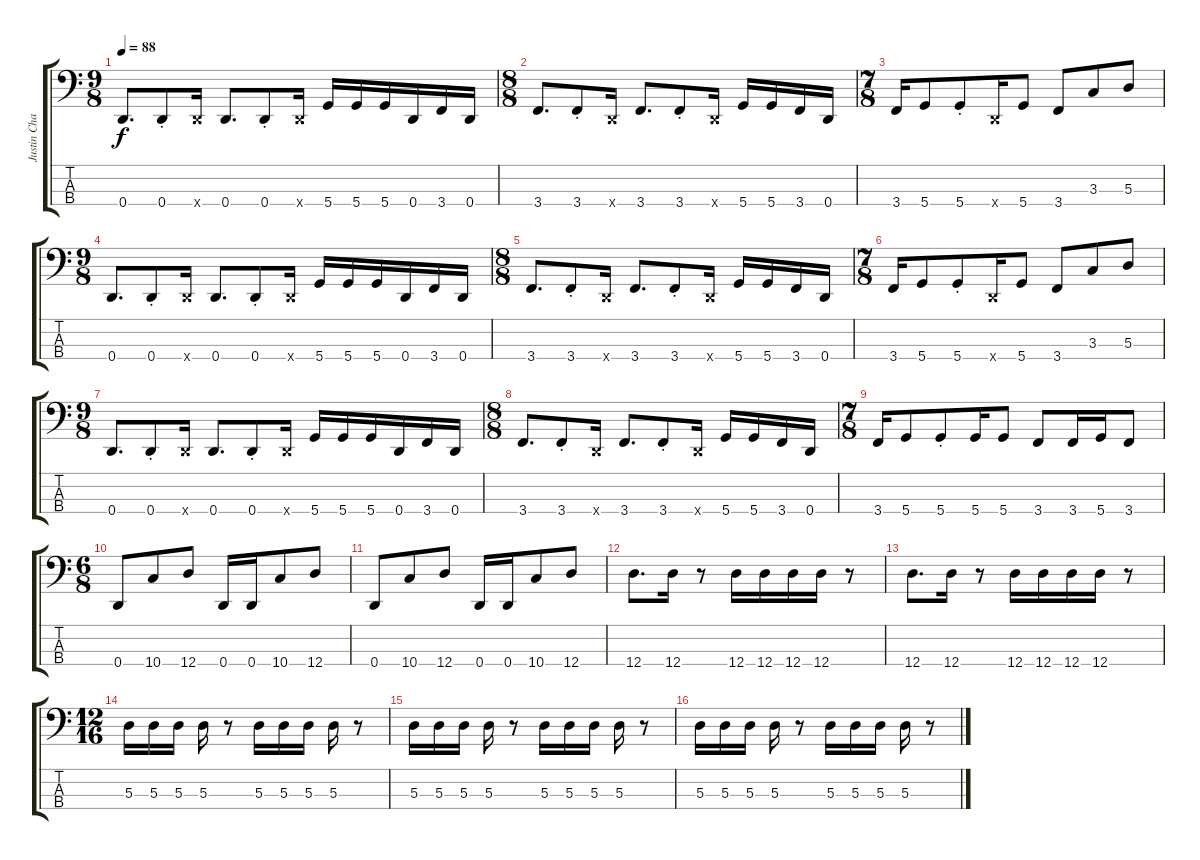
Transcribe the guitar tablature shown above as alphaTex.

\track ("Justin Chancellor" "Justin Cha") {instrument electricbassfinger}
\staff {score tabs}
\tuning (G2 D2 A1 D1) {hide}
\ts (9 8)
\tempo 88
\clef f4
\ks c
0.4.8{d dy f} 0.4{st}.8 0.4{x}.16 0.4.8{d} 0.4{st}.8 0.4{x}.16 5.4.16 5.4.16 5.4.16 0.4.16 3.4.16 0.4.16 |
\ts (8 8)
3.4.8{d} 3.4{st}.8 0.4{x}.16 3.4.8{d} 3.4{st}.8 0.4{x}.16 5.4.16 5.4.16 3.4.16 0.4.16 |
\ts (7 8)
3.4.16 5.4.8 5.4{st}.8 0.4{x}.16 5.4.8 3.4.8 3.3.8 5.3.8 |
\ts (9 8)
0.4.8{d} 0.4{st}.8 0.4{x}.16 0.4.8{d} 0.4{st}.8 0.4{x}.16 5.4.16 5.4.16 5.4.16 0.4.16 3.4.16 0.4.16 |
\ts (8 8)
3.4.8{d} 3.4{st}.8 0.4{x}.16 3.4.8{d} 3.4{st}.8 0.4{x}.16 5.4.16 5.4.16 3.4.16 0.4.16 |
\ts (7 8)
3.4.16 5.4.8 5.4{st}.8 0.4{x}.16 5.4.8 3.4.8 3.3.8 5.3.8 |
\ts (9 8)
0.4.8{d} 0.4{st}.8 0.4{x}.16 0.4.8{d} 0.4{st}.8 0.4{x}.16 5.4.16 5.4.16 5.4.16 0.4.16 3.4.16 0.4.16 |
\ts (8 8)
3.4.8{d} 3.4{st}.8 0.4{x}.16 3.4.8{d} 3.4{st}.8 0.4{x}.16 5.4.16 5.4.16 3.4.16 0.4.16 |
\ts (7 8)
3.4.16 5.4.8 5.4{st}.8 5.4.16 5.4.8 3.4.8 3.4.16 5.4.16 3.4.8 |
\ts (6 8)
0.4.8 10.4.8 12.4.8 0.4.16 0.4.16 10.4.8 12.4.8 |
0.4.8 10.4.8 12.4.8 0.4.16 0.4.16 10.4.8 12.4.8 |
12.4.8{d} 12.4.16 r.8 12.4.16 12.4.16 12.4.16 12.4.16 r.8 |
12.4.8{d} 12.4.16 r.8 12.4.16 12.4.16 12.4.16 12.4.16 r.8 |
\ts (12 16)
5.3.16 5.3.16 5.3.16 5.3.16 r.8 5.3.16 5.3.16 5.3.16 5.3.16 r.8 |
5.3.16 5.3.16 5.3.16 5.3.16 r.8 5.3.16 5.3.16 5.3.16 5.3.16 r.8 |
5.3.16 5.3.16 5.3.16 5.3.16 r.8 5.3.16 5.3.16 5.3.16 5.3.16 r.8
